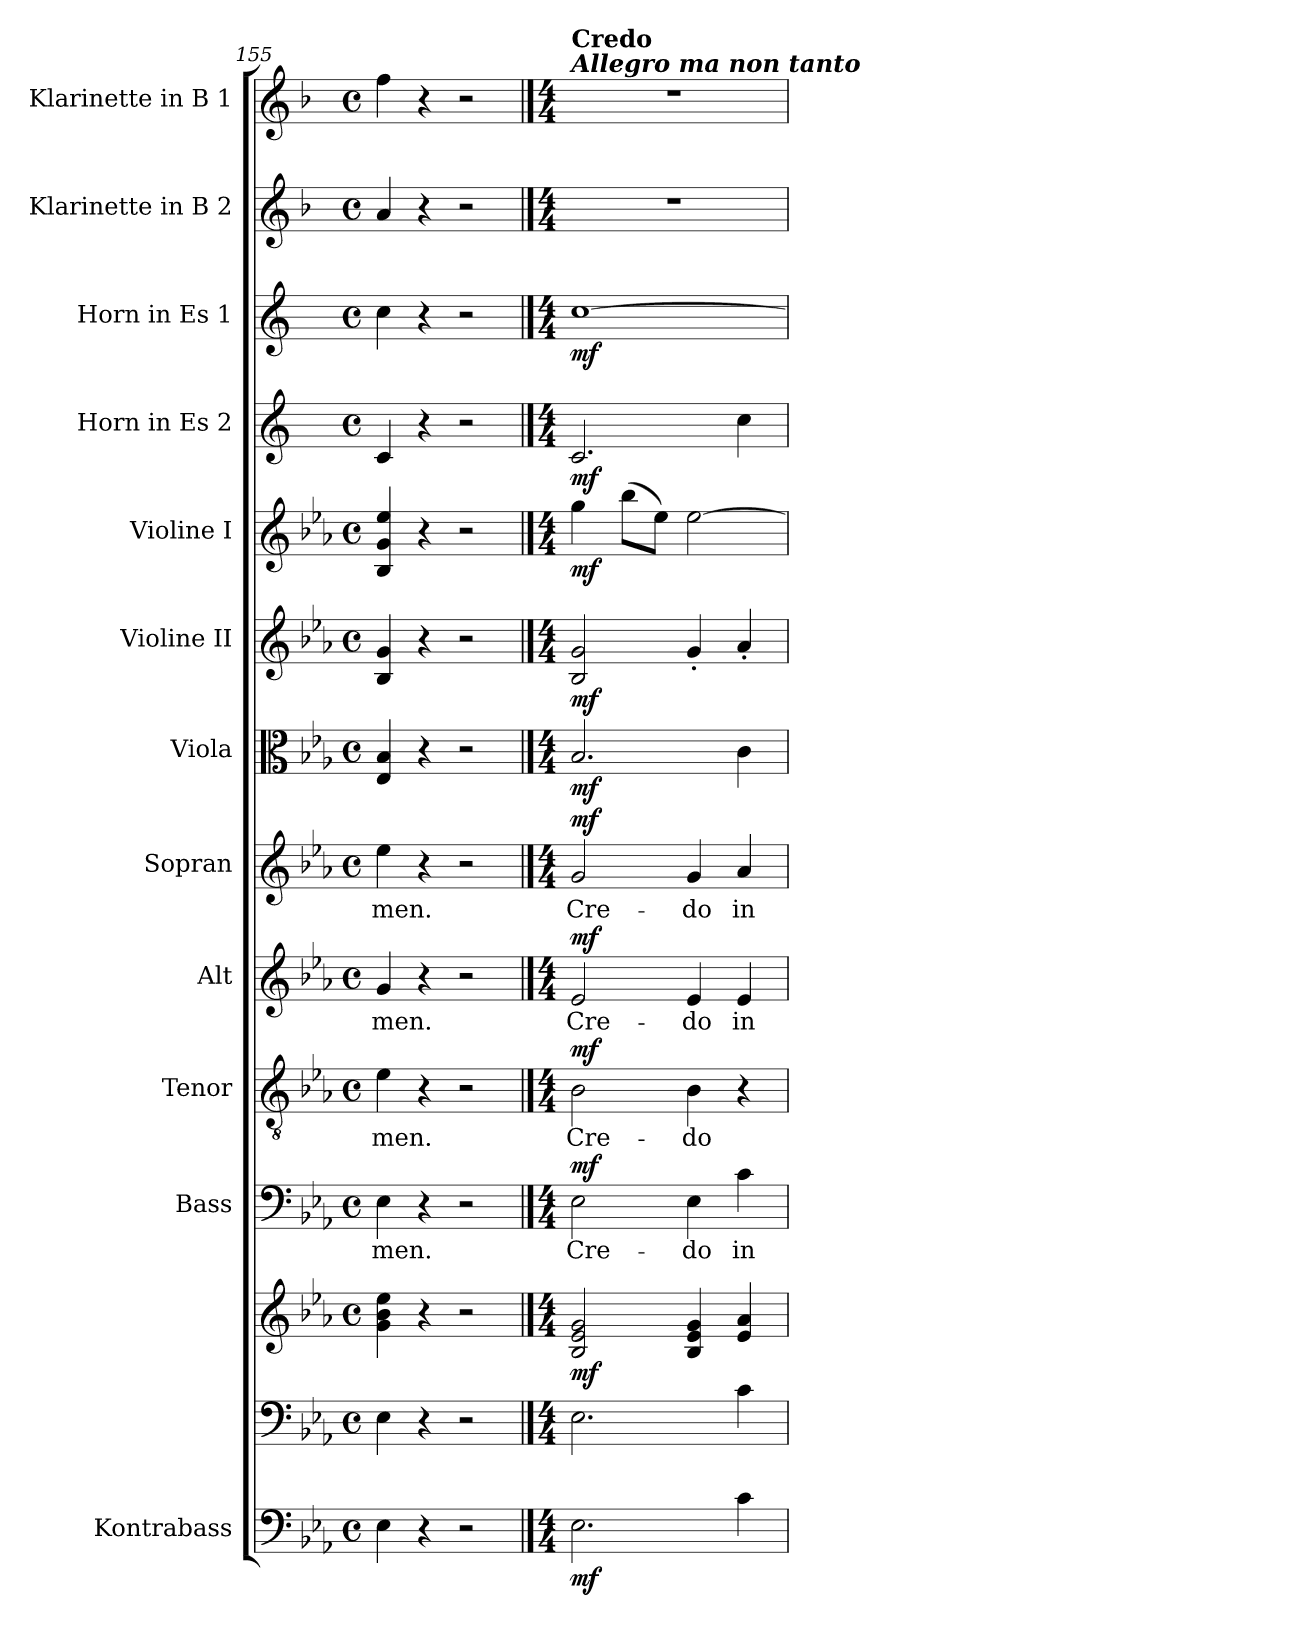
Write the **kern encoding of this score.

**kern	**dynam	**kern	**kern	**dynam	**kern	**text	**dynam	**kern	**text	**dynam	**kern	**text	**dynam	**kern	**text	**dynam	**kern	**dynam	**kern	**dynam	**kern	**dynam	**kern	**dynam	**kern	**dynam	**kern	**kern
*part13	*part13	*part12	*part12	*part12	*part11	*part11	*part11	*part10	*part10	*part10	*part9	*part9	*part9	*part8	*part8	*part8	*part7	*part7	*part6	*part6	*part5	*part5	*part4	*part4	*part3	*part3	*part2	*part1
*staff14	*staff14	*staff13	*staff12	*staff12/13	*staff11	*staff11	*staff11	*staff10	*staff10	*staff10	*staff9	*staff9	*staff9	*staff8	*staff8	*staff8	*staff7	*staff7	*staff6	*staff6	*staff5	*staff5	*staff4	*staff4	*staff3	*staff3	*staff2	*staff1
*I"Kontrabass	*	*	*	*	*I"Bass	*	*	*I"Tenor	*	*	*I"Alt	*	*	*I"Sopran	*	*	*I"Viola	*	*I"Violine II	*	*I"Violine I	*	*I"Horn in Es 2	*	*I"Horn in Es 1	*	*I"Klarinette in B 2	*I"Klarinette in B 1
*I'Kb.	*	*	*	*	*I'B	*	*	*I'T	*	*	*I'A	*	*	*I'S	*	*	*I'Vla.	*	*I'Vl. II	*	*I'Vl. I	*	*I'Hrn. 2	*	*I'Hrn. 1	*	*	*
*clefF4	*	*clefF4	*clefG2	*	*clefF4	*	*	*clefGv2	*	*	*clefG2	*	*	*clefG2	*	*	*clefC3	*	*clefG2	*	*clefG2	*	*clefG2	*	*clefG2	*	*clefG2	*clefG2
*ITrd7c12	*	*	*	*	*	*	*	*	*	*	*	*	*	*	*	*	*	*	*	*	*	*	*ITrd4c7	*	*ITrd4c7	*	*ITrd1c2	*ITrd1c2
*k[b-e-a-]	*	*k[b-e-a-]	*k[b-e-a-]	*	*k[b-e-a-]	*	*	*k[b-e-a-]	*	*	*k[b-e-a-]	*	*	*k[b-e-a-]	*	*	*k[b-e-a-]	*	*k[b-e-a-]	*	*k[b-e-a-]	*	*k[b-]	*	*k[b-]	*	*k[b-e-a-]	*k[b-e-a-]
*E-:	*	*E-:	*E-:	*	*E-:	*	*	*E-:	*	*	*E-:	*	*	*E-:	*	*	*E-:	*	*E-:	*	*E-:	*	*F:	*	*F:	*	*E-:	*E-:
*M4/4	*	*M4/4	*M4/4	*	*M4/4	*	*	*M4/4	*	*	*M4/4	*	*	*M4/4	*	*	*M4/4	*	*M4/4	*	*M4/4	*	*M4/4	*	*M4/4	*	*M4/4	*M4/4
*met(c)	*	*met(c)	*met(c)	*	*met(c)	*	*	*met(c)	*	*	*met(c)	*	*	*met(c)	*	*	*met(c)	*	*met(c)	*	*met(c)	*	*met(c)	*	*met(c)	*	*met(c)	*met(c)
=155	=155	=155	=155	=155	=155	=155	=155	=155	=155	=155	=155	=155	=155	=155	=155	=155	=155	=155	=155	=155	=155	=155	=155	=155	=155	=155	=155	=155
!	!	!	!	!	!	!LO:LY:b	!	!	!LO:LY:b	!	!	!LO:LY:b	!	!	!LO:LY:b	!	!	!	!	!	!	!	!	!	!	!	!	!
4EE-\	.	4E-\	4g\ 4b-\ 4ee-\	.	4E-\	-men.	.	4e-\	-men.	.	4g/	-men.	.	4ee-\	-men.	.	4E-/ 4B-/	.	4B-/ 4g/	.	4B-/ 4g/ 4ee-/	.	4F/	.	4f\	.	4g/	4ee-\
4r	.	4r	4r	.	4r	.	.	4r	.	.	4r	.	.	4r	.	.	4r	.	4r	.	4r	.	4r	.	4r	.	4r	4r
2r	.	2r	2r	.	2r	.	.	2r	.	.	2r	.	.	2r	.	.	2r	.	2r	.	2r	.	2r	.	2r	.	2r	2r
!!LO:PB:g=z
==156	==156	==156	==156	==156	==156	==156	==156	==156	==156	==156	==156	==156	==156	==156	==156	==156	==156	==156	==156	==156	==156	==156	==156	==156	==156	==156	==156	==156
*M4/4	*	*M4/4	*M4/4	*	*M4/4	*	*	*M4/4	*	*	*M4/4	*	*	*M4/4	*	*	*M4/4	*	*M4/4	*	*M4/4	*	*M4/4	*	*M4/4	*	*M4/4	*M4/4
!	!	!	!	!	!	!	!	!	!	!	!	!	!	!	!	!	!	!	!	!	!	!	!	!	!	!	!	!LO:TX:a:Bi:t=Allegro ma non tanto
!	!	!	!	!	!	!	!	!	!	!	!	!	!	!	!	!	!	!	!	!	!	!	!	!	!	!	!	!LO:TX:a:B:t=Credo
!	!LO:DY:b	!	!	!LO:DY:b	!	!LO:LY:b	!LO:DY:a	!	!LO:LY:b	!LO:DY:a	!	!LO:LY:b	!LO:DY:a	!	!LO:LY:b	!LO:DY:a	!	!LO:DY:b	!	!LO:DY:b	!	!LO:DY:b	!	!LO:DY:b	!	!LO:DY:b	!	!
2.EE-\	mf	2.E-\	2B-/ 2e-/ 2g/	mf	2E-\	Cre-	mf	2B-\	Cre-	mf	2e-/	Cre-	mf	2g/	Cre-	mf	2.B-/	mf	2B-/ 2g/	mf	4gg\	mf	2.F/	mf	[1f	mf	1r	1r
.	.	.	.	.	.	.	.	.	.	.	.	.	.	.	.	.	.	.	.	.	(>8bb-\L	.	.	.	.	.	.	.
.	.	.	.	.	.	.	.	.	.	.	.	.	.	.	.	.	.	.	.	.	8ee-\J)	.	.	.	.	.	.	.
!	!	!	!	!	!	!LO:LY:b	!	!	!LO:LY:b	!	!	!LO:LY:b	!	!	!LO:LY:b	!	!	!	!	!	!	!	!	!	!	!	!	!
.	.	.	4B-/ 4e-/ 4g/	.	4E-\	-do	.	4B-\	-do	.	4e-/	-do	.	4g/	-do	.	.	.	4g'</	.	[2ee-\	.	.	.	.	.	.	.
!	!	!	!	!	!	!LO:LY:b	!	!	!	!	!	!LO:LY:b	!	!	!LO:LY:b	!	!	!	!	!	!	!	!	!	!	!	!	!
4C\	.	4c\	4e-/ 4a-/	.	4c\	in	.	4r	.	.	4e-/	in	.	4a-/	in	.	4c\	.	4a-'</	.	.	.	4f\	.	.	.	.	.
=	=	=	=	=	=	=	=	=	=	=	=	=	=	=	=	=	=	=	=	=	=	=	=	=	=	=	=	=
*-	*-	*-	*-	*-	*-	*-	*-	*-	*-	*-	*-	*-	*-	*-	*-	*-	*-	*-	*-	*-	*-	*-	*-	*-	*-	*-	*-	*-
